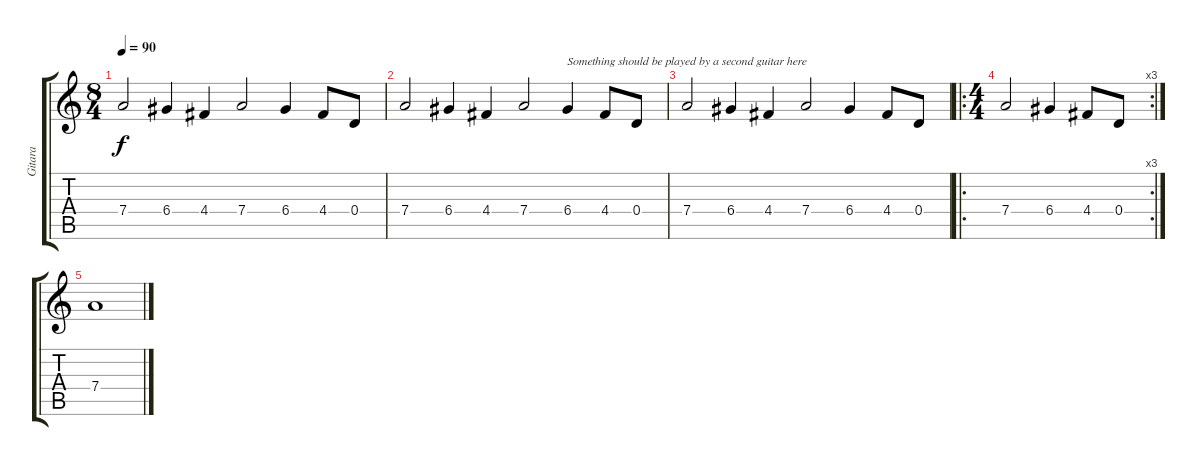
\track ("Gitara" "Gitara") {instrument distortionguitar}
\staff {score tabs}
\tuning (E4 B3 G3 D3 A2 E2) {hide}
\ts (8 4)
\tempo 90
\clef g2
\ks c
7.4.2{dy f} 6.4.4 4.4.4 7.4.2 6.4.4 4.4.8 0.4.8 |
7.4.2 6.4.4 4.4.4 7.4.2 6.4.4{txt "Something should be played by a second guitar here"} 4.4.8 0.4.8 |
7.4.2 6.4.4 4.4.4 7.4.2 6.4.4 4.4.8 0.4.8 |
\ro
\rc 3
\ts (4 4)
7.4.2 6.4.4 4.4.8 0.4.8 |
7.4.1
